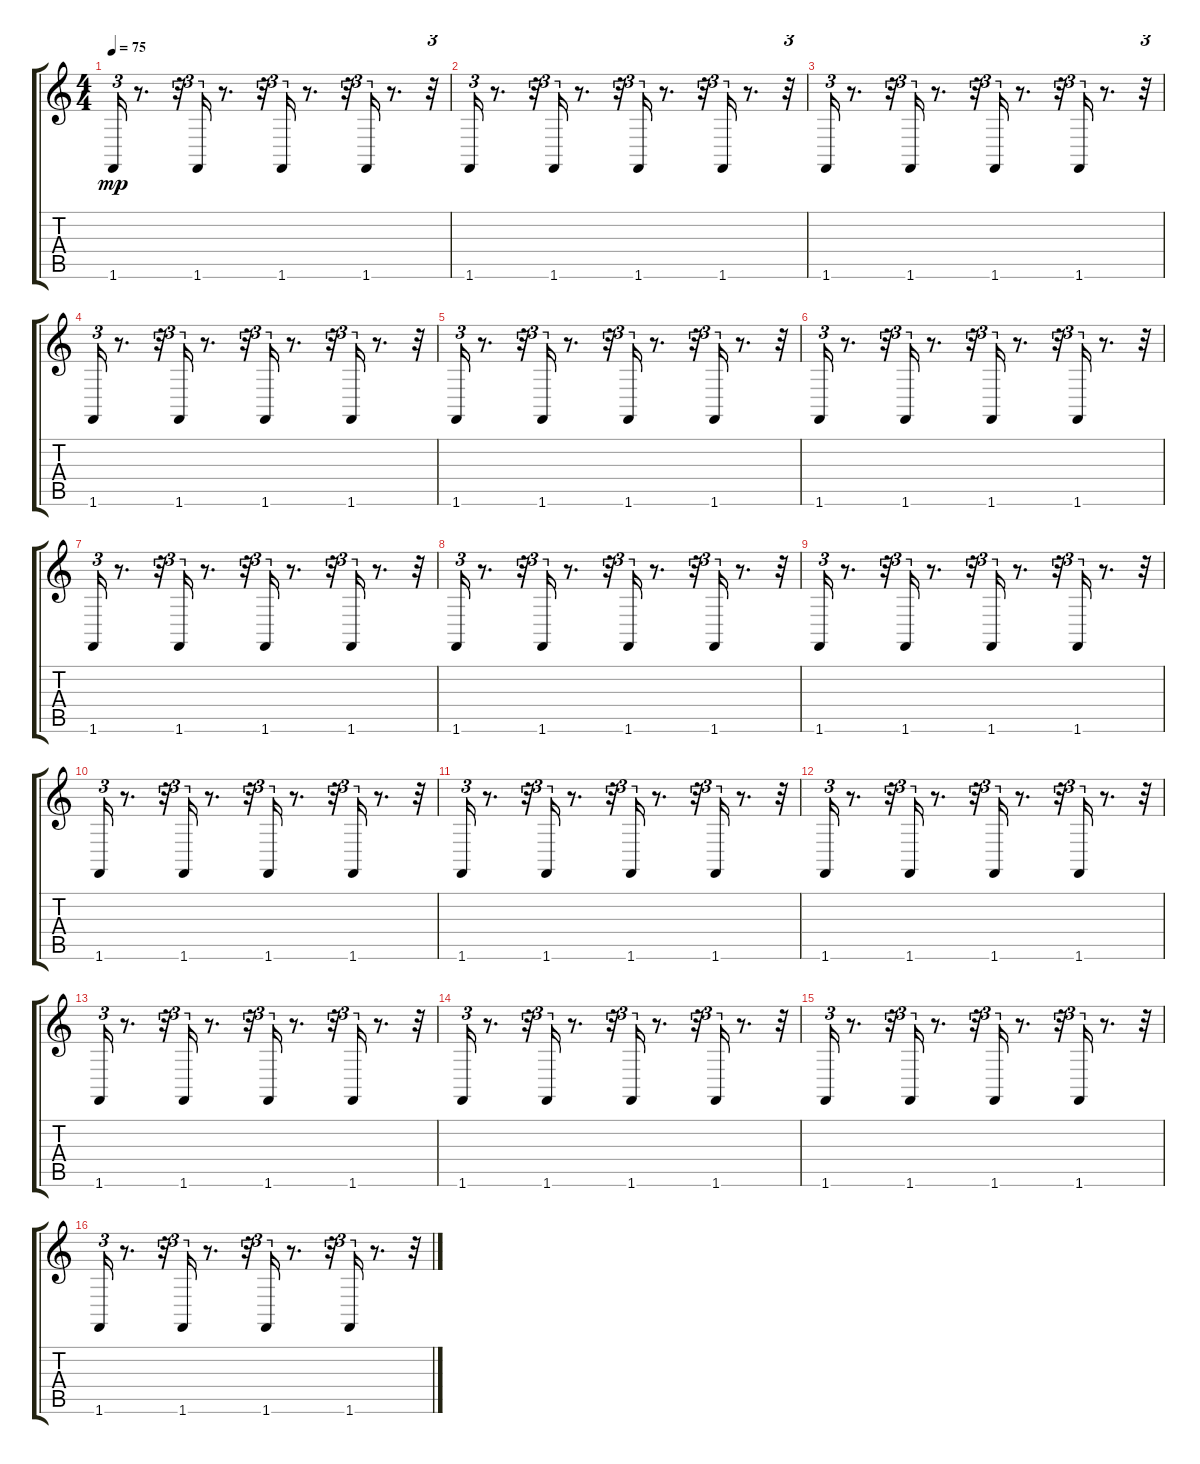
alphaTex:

\track "" {instrument melodictom}
\staff {score tabs}
\tuning (E4 B3 G3 D3 A2 E2) {hide}
\ts (4 4)
\tempo 75
\clef g2
\ks c
1.6.16{tu (3 2) dy mp} r.8{d} r.32{tu (3 2)} 1.6.16{tu (3 2)} r.8{d} r.32{tu (3 2)} 1.6.16{tu (3 2)} r.8{d} r.32{tu (3 2)} 1.6.16{tu (3 2)} r.8{d} r.32{tu (3 2)} |
1.6.16{tu (3 2)} r.8{d} r.32{tu (3 2)} 1.6.16{tu (3 2)} r.8{d} r.32{tu (3 2)} 1.6.16{tu (3 2)} r.8{d} r.32{tu (3 2)} 1.6.16{tu (3 2)} r.8{d} r.32{tu (3 2)} |
1.6.16{tu (3 2)} r.8{d} r.32{tu (3 2)} 1.6.16{tu (3 2)} r.8{d} r.32{tu (3 2)} 1.6.16{tu (3 2)} r.8{d} r.32{tu (3 2)} 1.6.16{tu (3 2)} r.8{d} r.32{tu (3 2)} |
1.6.16{tu (3 2)} r.8{d} r.32{tu (3 2)} 1.6.16{tu (3 2)} r.8{d} r.32{tu (3 2)} 1.6.16{tu (3 2)} r.8{d} r.32{tu (3 2)} 1.6.16{tu (3 2)} r.8{d} r.32{tu (3 2)} |
1.6.16{tu (3 2)} r.8{d} r.32{tu (3 2)} 1.6.16{tu (3 2)} r.8{d} r.32{tu (3 2)} 1.6.16{tu (3 2)} r.8{d} r.32{tu (3 2)} 1.6.16{tu (3 2)} r.8{d} r.32{tu (3 2)} |
1.6.16{tu (3 2)} r.8{d} r.32{tu (3 2)} 1.6.16{tu (3 2)} r.8{d} r.32{tu (3 2)} 1.6.16{tu (3 2)} r.8{d} r.32{tu (3 2)} 1.6.16{tu (3 2)} r.8{d} r.32{tu (3 2)} |
1.6.16{tu (3 2)} r.8{d} r.32{tu (3 2)} 1.6.16{tu (3 2)} r.8{d} r.32{tu (3 2)} 1.6.16{tu (3 2)} r.8{d} r.32{tu (3 2)} 1.6.16{tu (3 2)} r.8{d} r.32{tu (3 2)} |
1.6.16{tu (3 2)} r.8{d} r.32{tu (3 2)} 1.6.16{tu (3 2)} r.8{d} r.32{tu (3 2)} 1.6.16{tu (3 2)} r.8{d} r.32{tu (3 2)} 1.6.16{tu (3 2)} r.8{d} r.32{tu (3 2)} |
1.6.16{tu (3 2)} r.8{d} r.32{tu (3 2)} 1.6.16{tu (3 2)} r.8{d} r.32{tu (3 2)} 1.6.16{tu (3 2)} r.8{d} r.32{tu (3 2)} 1.6.16{tu (3 2)} r.8{d} r.32{tu (3 2)} |
1.6.16{tu (3 2)} r.8{d} r.32{tu (3 2)} 1.6.16{tu (3 2)} r.8{d} r.32{tu (3 2)} 1.6.16{tu (3 2)} r.8{d} r.32{tu (3 2)} 1.6.16{tu (3 2)} r.8{d} r.32{tu (3 2)} |
1.6.16{tu (3 2)} r.8{d} r.32{tu (3 2)} 1.6.16{tu (3 2)} r.8{d} r.32{tu (3 2)} 1.6.16{tu (3 2)} r.8{d} r.32{tu (3 2)} 1.6.16{tu (3 2)} r.8{d} r.32{tu (3 2)} |
1.6.16{tu (3 2)} r.8{d} r.32{tu (3 2)} 1.6.16{tu (3 2)} r.8{d} r.32{tu (3 2)} 1.6.16{tu (3 2)} r.8{d} r.32{tu (3 2)} 1.6.16{tu (3 2)} r.8{d} r.32{tu (3 2)} |
1.6.16{tu (3 2)} r.8{d} r.32{tu (3 2)} 1.6.16{tu (3 2)} r.8{d} r.32{tu (3 2)} 1.6.16{tu (3 2)} r.8{d} r.32{tu (3 2)} 1.6.16{tu (3 2)} r.8{d} r.32{tu (3 2)} |
1.6.16{tu (3 2)} r.8{d} r.32{tu (3 2)} 1.6.16{tu (3 2)} r.8{d} r.32{tu (3 2)} 1.6.16{tu (3 2)} r.8{d} r.32{tu (3 2)} 1.6.16{tu (3 2)} r.8{d} r.32{tu (3 2)} |
1.6.16{tu (3 2)} r.8{d} r.32{tu (3 2)} 1.6.16{tu (3 2)} r.8{d} r.32{tu (3 2)} 1.6.16{tu (3 2)} r.8{d} r.32{tu (3 2)} 1.6.16{tu (3 2)} r.8{d} r.32{tu (3 2)} |
1.6.16{tu (3 2)} r.8{d} r.32{tu (3 2)} 1.6.16{tu (3 2)} r.8{d} r.32{tu (3 2)} 1.6.16{tu (3 2)} r.8{d} r.32{tu (3 2)} 1.6.16{tu (3 2)} r.8{d} r.32{tu (3 2)}
